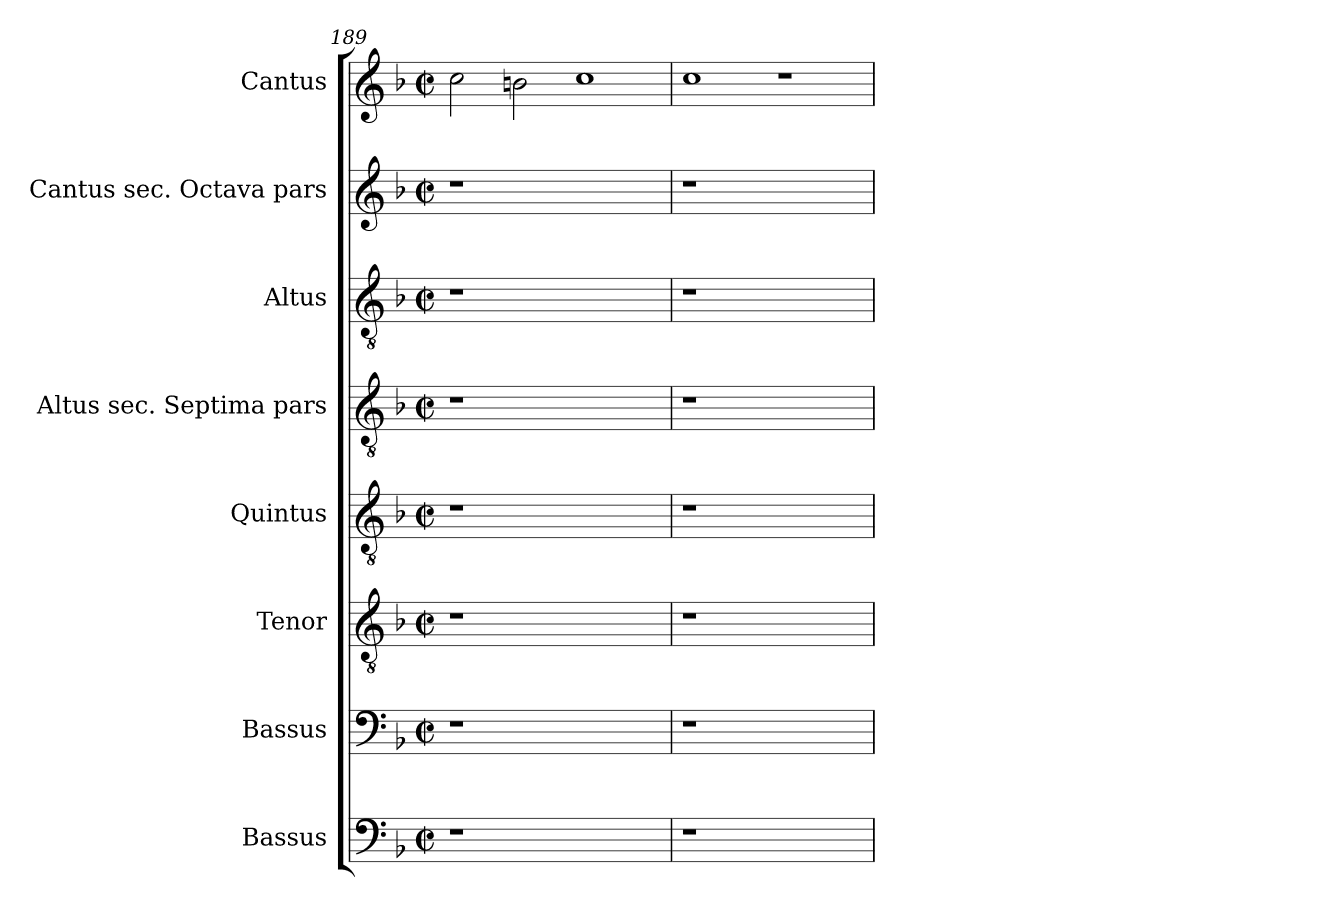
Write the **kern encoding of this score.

**kern	**kern	**kern	**kern	**kern	**kern	**kern	**kern
*part8	*part7	*part6	*part5	*part4	*part3	*part2	*part1
*staff8	*staff7	*staff6	*staff5	*staff4	*staff3	*staff2	*staff1
*I"Bassus	*I"Bassus	*I"Tenor	*I"Quintus	*I"Altus sec. Septima pars	*I"Altus	*I"Cantus sec. Octava pars	*I"Cantus
*	*I'Bassus	*I'Tenor	*I'Quintus	*	*I'Altus	*	*I'Cantus
!!LO:LB:g=z
*clefF4	*clefF4	*clefGv2	*clefGv2	*clefGv2	*clefGv2	*clefG2	*clefG2
*k[b-]	*k[b-]	*k[b-]	*k[b-]	*k[b-]	*k[b-]	*k[b-]	*k[b-]
*F:	*F:	*F:	*F:	*F:	*F:	*F:	*F:
*M2/2	*M2/2	*M2/2	*M2/2	*M2/2	*M2/2	*M2/2	*M2/2
*met(c|)	*met(c|)	*met(c|)	*met(c|)	*met(c|)	*met(c|)	*met(c|)	*met(c|)
=189	=189	=189	=189	=189	=189	=189	=189
1r	1r	1r	1r	1r	1r	1r	2cc\
.	.	.	.	.	.	.	2bn\
1ryy	1ryy	1ryy	1ryy	1ryy	1ryy	1ryy	1cc
=190	=190	=190	=190	=190	=190	=190	=190
1r	1r	1r	1r	1r	1r	1r	1cc
1ryy	1ryy	1ryy	1ryy	1ryy	1ryy	1ryy	1r
=	=	=	=	=	=	=	=
*-	*-	*-	*-	*-	*-	*-	*-
